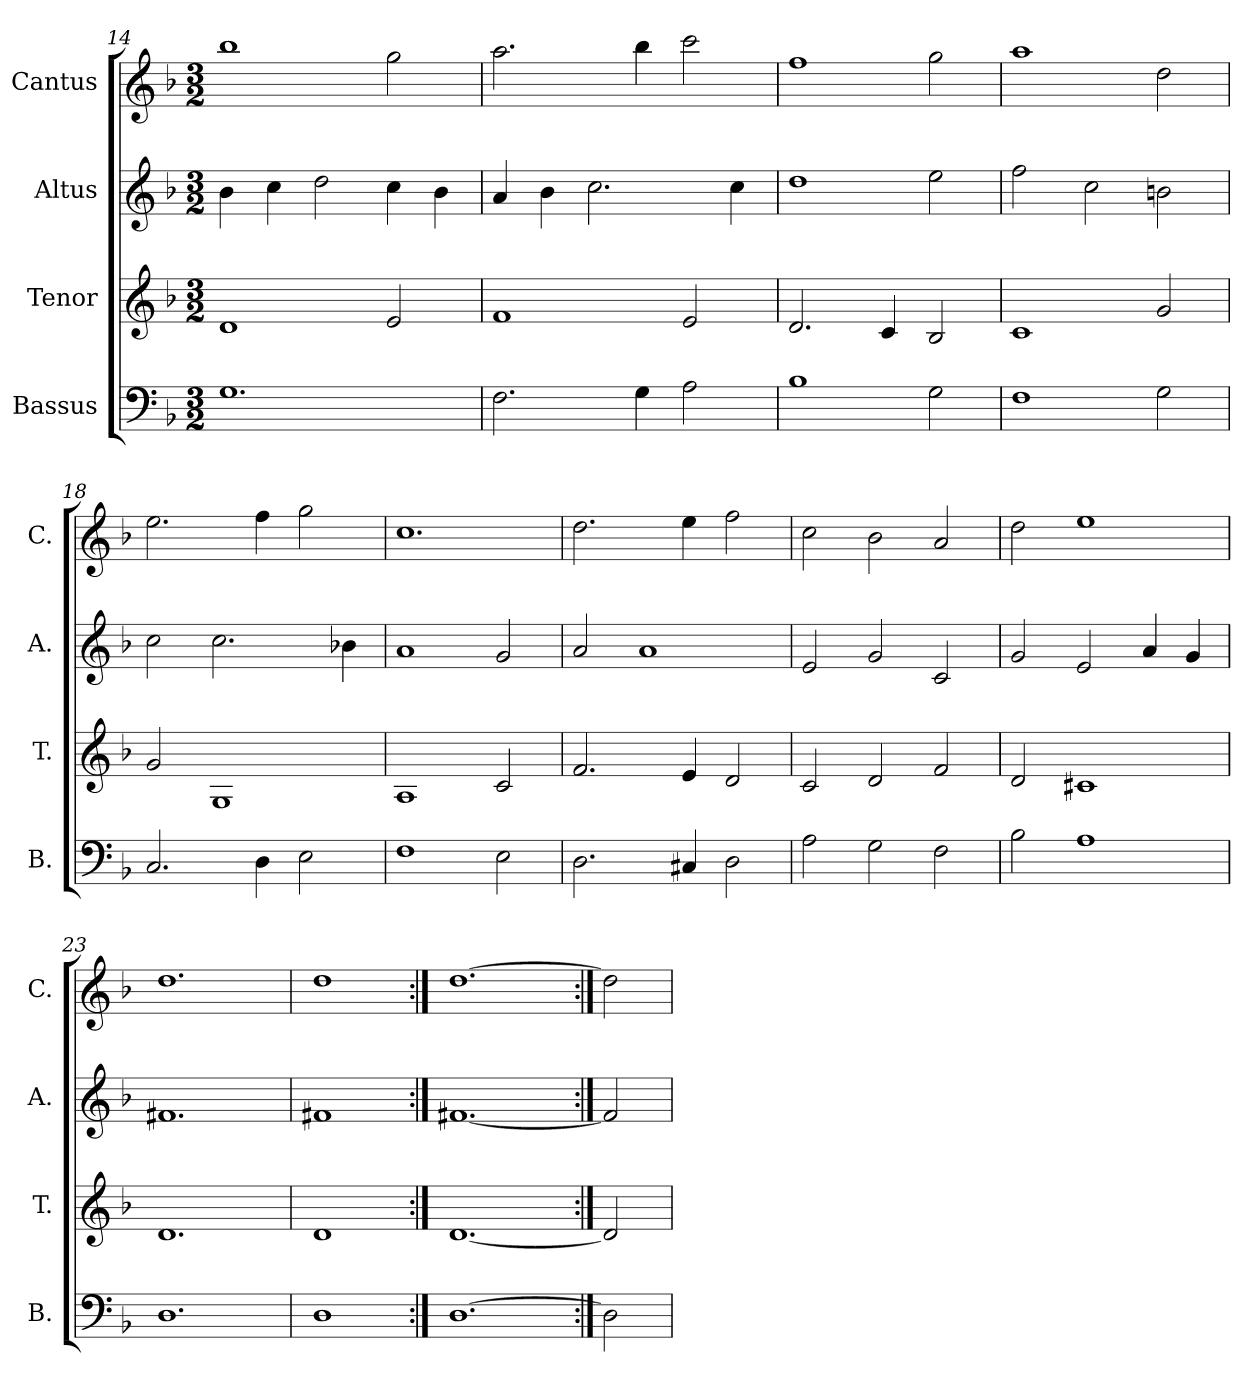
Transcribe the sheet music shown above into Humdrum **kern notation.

**kern	**kern	**kern	**kern
*part4	*part3	*part2	*part1
*staff4	*staff3	*staff2	*staff1
*I"Bassus	*I"Tenor	*I"Altus	*I"Cantus
*I'B.	*I'T.	*I'A.	*I'C.
*clefF4	*clefG2	*clefG2	*clefG2
*k[b-]	*k[b-]	*k[b-]	*k[b-]
*F:	*F:	*F:	*F:
*M3/2	*M3/2	*M3/2	*M3/2
=14	=14	=14	=14
1.G	1d	4b-\	1bb-
.	.	4cc\	.
.	.	2dd\	.
.	2e/	4cc\	2gg\
.	.	4b-\	.
=15	=15	=15	=15
2.F\	1f	4a/	2.aa\
.	.	4b-\	.
.	.	2.cc\	.
4G\	.	.	4bb-\
2A\	2e/	.	2ccc\
.	.	4cc\	.
=16	=16	=16	=16
1B-	2.d/	1dd	1ff
.	4c/	.	.
2G\	2B-/	2ee\	2gg\
=17	=17	=17	=17
1F	1c	2ff\	1aa
.	.	2cc\	.
2G\	2g/	2bn\	2dd\
=18	=18	=18	=18
2.C/	2g/	2cc\	2.ee\
.	1G	2.cc\	.
4D\	.	.	4ff\
2E\	.	.	2gg\
.	.	4b-X\	.
!!LO:LB:g=z
=19	=19	=19	=19
1F	1A	1a	1.cc
2E\	2c/	2g/	.
=20	=20	=20	=20
2.D\	2.f/	2a/	2.dd\
.	.	1a	.
4C#X/	4e/	.	4ee\
2D\	2d/	.	2ff\
=21	=21	=21	=21
2A\	2c/	2e/	2cc\
2G\	2d/	2g/	2b-\
2F\	2f/	2c/	2a/
=22	=22	=22	=22
2B-\	2d/	2g/	2dd\
1A	1c#X	2e/	1ee
.	.	4a/	.
.	.	4g/	.
=23	=23	=23	=23
1.D	1.d	1.f#X	1.dd
=24	=24	=24	=24
1D	1d	1f#X	1dd
=25:|!	=25:|!	=25:|!	=25:|!
[1.D	[1.d	[1.f#X	[1.dd
=26:|!	=26:|!	=26:|!	=26:|!
2D]	2d]	2f#]	2dd]
=	=	=	=
*-	*-	*-	*-
